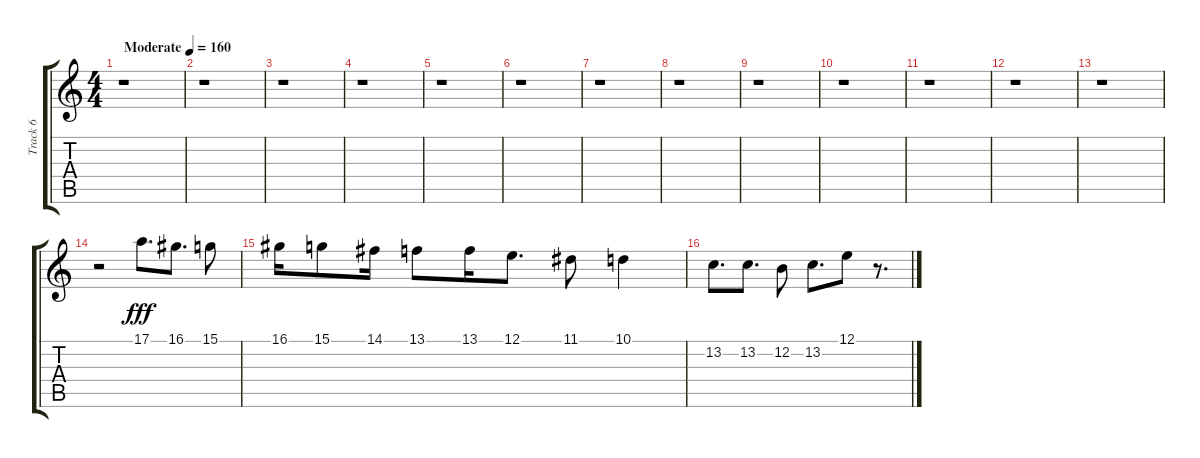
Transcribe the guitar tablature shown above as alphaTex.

\track ("Track 6" "Track 6") {instrument koto}
\staff {score tabs}
\tuning (E4 B3 G3 D3 A2 E2) {hide}
\ts (4 4)
\tempo (160 "Moderate")
\clef g2
\ks c
r.1{dy fff instrument koto} |
r.1 |
r.1 |
r.1 |
r.1 |
r.1 |
r.1 |
r.1 |
r.1 |
r.1 |
r.1 |
r.1 |
r.1 |
r.2 17.1.8{d} 16.1.8{d} 15.1.8 |
16.1.16 15.1.8 14.1.16 13.1.8 13.1.16 12.1.8{d} 11.1.8 10.1.4 |
13.2.8{d} 13.2.8{d} 12.2.8 13.2.8{d} 12.1.8 r.8{d}
